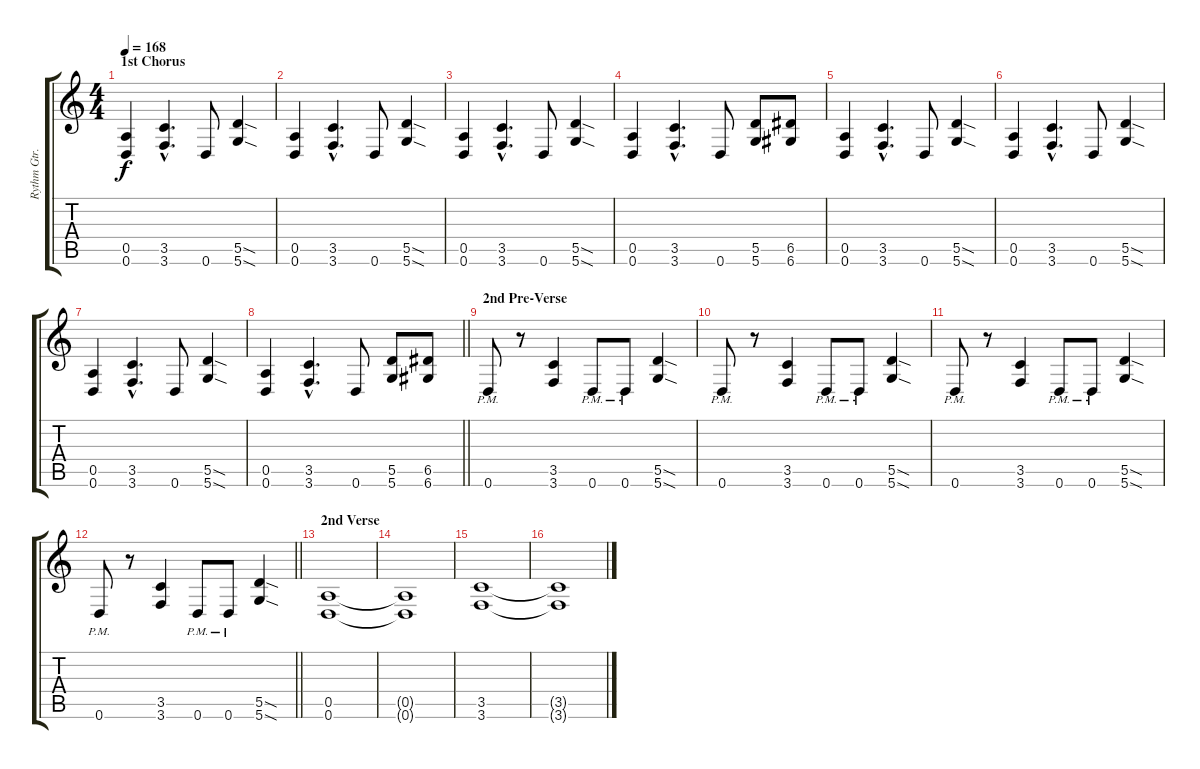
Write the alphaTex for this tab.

\track ("Rythm Gtr. (J. Laukkonen)" "Rythm Gtr.") {instrument distortionguitar}
\staff {score tabs}
\tuning (E4 B3 G3 D3 A2 D2) {hide}
\ts (4 4)
\section ("" "1st Chorus")
\tempo 168
\clef g2
\ks c
(0.5 0.6).4{dy f} (3.5{hac} 3.6{hac}).4{d} 0.6.8 (5.5{sod} 5.6{sod}).4 |
(0.5 0.6).4 (3.5{hac} 3.6{hac}).4{d} 0.6.8 (5.5{sod} 5.6{sod}).4 |
(0.5 0.6).4 (3.5{hac} 3.6{hac}).4{d} 0.6.8 (5.5{sod} 5.6{sod}).4 |
(0.5 0.6).4 (3.5{hac} 3.6{hac}).4{d} 0.6.8 (5.5 5.6).8 (6.5 6.6).8 |
(0.5 0.6).4 (3.5{hac} 3.6{hac}).4{d} 0.6.8 (5.5{sod} 5.6{sod}).4 |
(0.5 0.6).4 (3.5{hac} 3.6{hac}).4{d} 0.6.8 (5.5{sod} 5.6{sod}).4 |
(0.5 0.6).4 (3.5{hac} 3.6{hac}).4{d} 0.6.8 (5.5{sod} 5.6{sod}).4 |
\barLineRight lightlight
(0.5 0.6).4 (3.5{hac} 3.6{hac}).4{d} 0.6.8 (5.5 5.6).8 (6.5 6.6).8 |
\section ("" "2nd Pre-Verse")
0.6{pm}.8 r.8 (3.5 3.6).4 0.6{pm}.8 0.6{pm}.8 (5.5{sod} 5.6{sod}).4 |
0.6{pm}.8 r.8 (3.5 3.6).4 0.6{pm}.8 0.6{pm}.8 (5.5{sod} 5.6{sod}).4 |
0.6{pm}.8 r.8 (3.5 3.6).4 0.6{pm}.8 0.6{pm}.8 (5.5{sod} 5.6{sod}).4 |
\barLineRight lightlight
0.6{pm}.8 r.8 (3.5 3.6).4 0.6{pm}.8 0.6{pm}.8 (5.5{sod} 5.6{sod}).4 |
\section ("" "2nd Verse")
(0.5 0.6).1 |
(0.5{t} 0.6{t}).1 |
(3.5 3.6).1 |
(3.5{t} 3.6{t}).1
